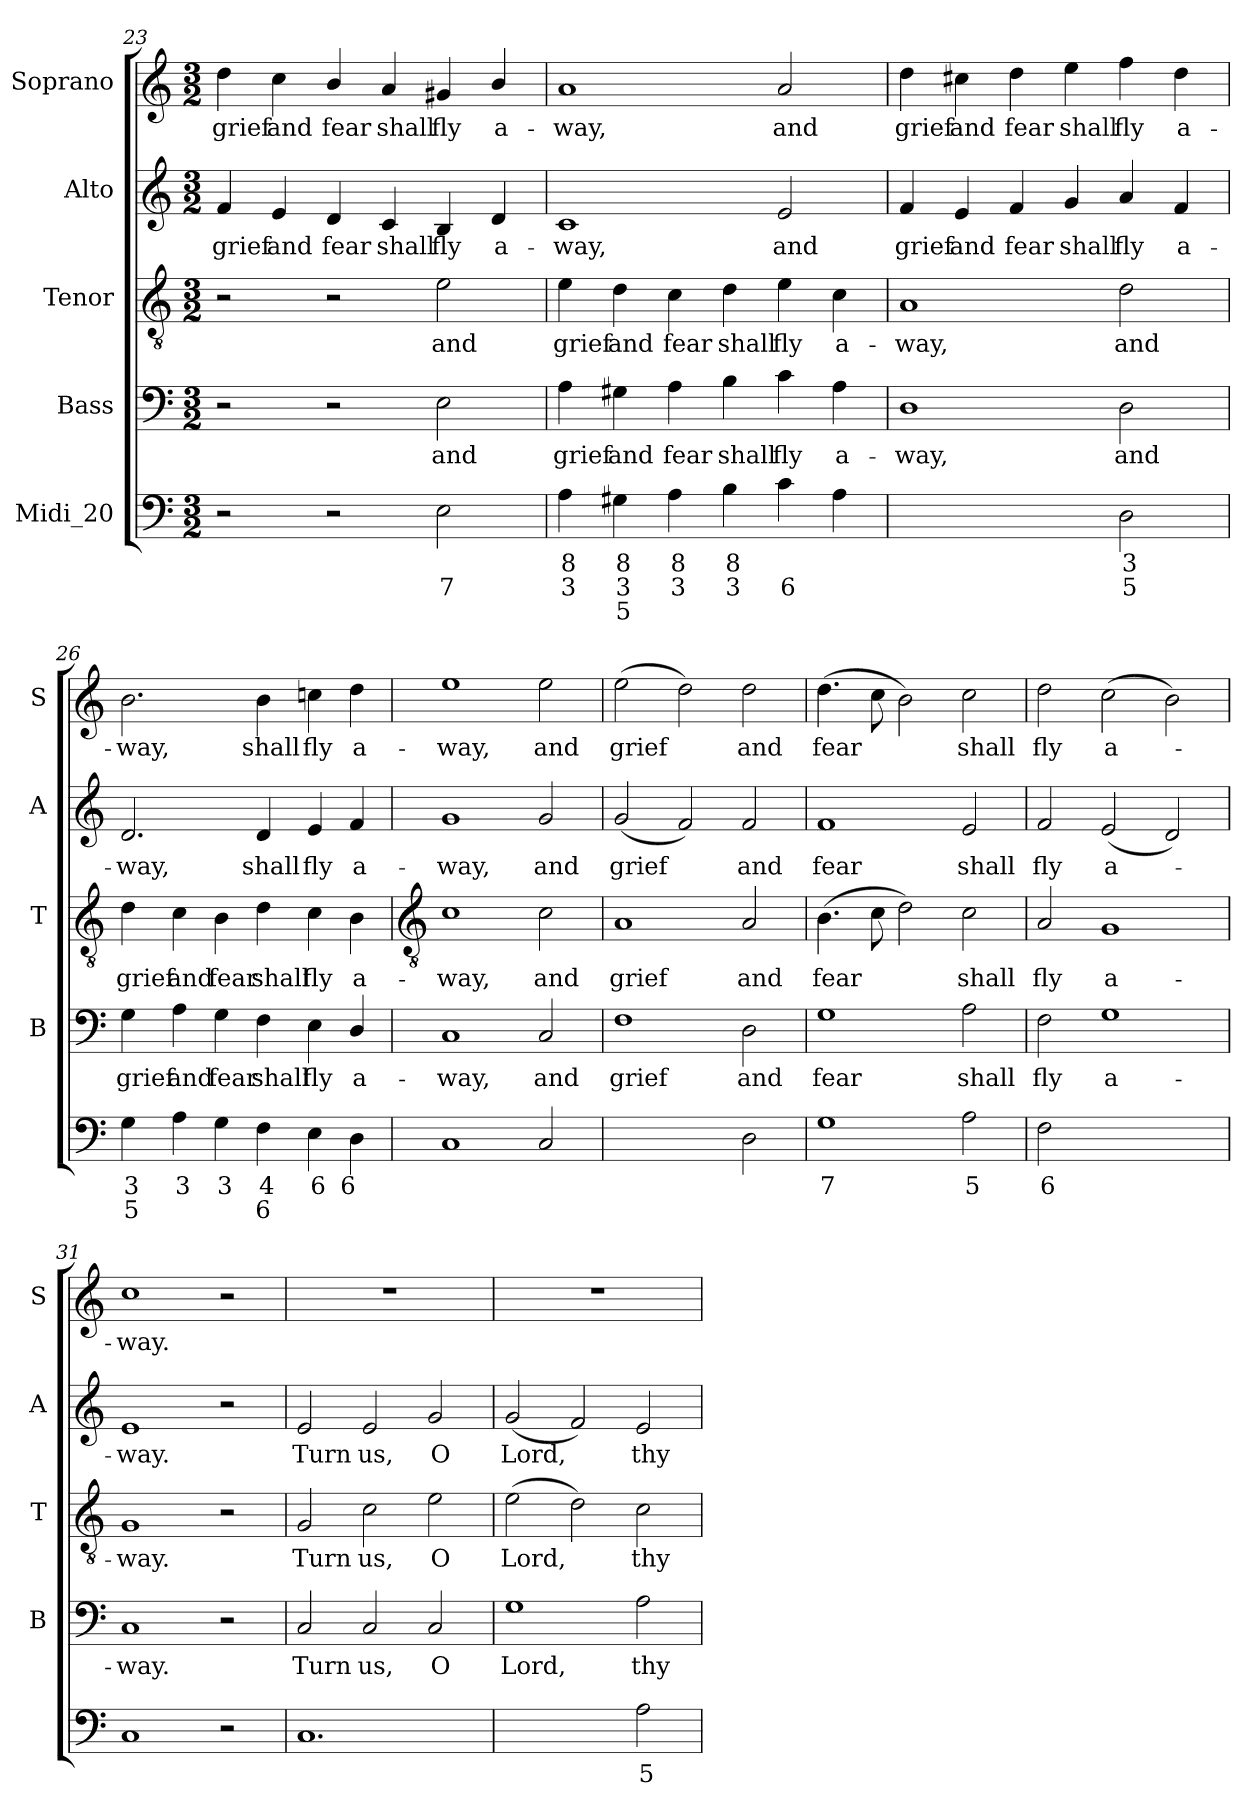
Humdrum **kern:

**kern	**text	**text	**text	**kern	**text	**kern	**text	**kern	**text	**kern	**text
*part5	*part5	*part5	*part5	*part4	*part4	*part3	*part3	*part2	*part2	*part1	*part1
*staff5	*staff5	*staff5	*staff5	*staff4	*staff4	*staff3	*staff3	*staff2	*staff2	*staff1	*staff1
*I"Midi_20	*	*	*	*I"Bass	*	*I"Tenor	*	*I"Alto	*	*I"Soprano	*
*	*	*	*	*I'B	*	*I'T	*	*I'A	*	*I'S	*
!!LO:LB:g=z
*clefF4	*	*	*	*clefF4	*	*clefGv2	*	*clefG2	*	*clefG2	*
*k[]	*	*	*	*k[]	*	*k[]	*	*k[]	*	*k[]	*
*C:	*	*	*	*C:	*	*C:	*	*C:	*	*C:	*
*M3/2	*	*	*	*M3/2	*	*M3/2	*	*M3/2	*	*M3/2	*
=23	=23	=23	=23	=23	=23	=23	=23	=23	=23	=23	=23
!	!	!	!	!	!	!	!	!	!LO:LY:b	!	!LO:LY:b
2r	.	.	.	2r	.	2r	.	4f	grief	4dd	grief
!	!	!	!	!	!	!	!	!	!LO:LY:b	!	!LO:LY:b
.	.	.	.	.	.	.	.	4e	and	4cc	and
!	!	!	!	!	!	!	!	!	!LO:LY:b	!	!LO:LY:b
2r	.	.	.	2r	.	2r	.	4d	fear	4b/	fear
!	!	!	!	!	!	!	!	!	!LO:LY:b	!	!LO:LY:b
.	.	.	.	.	.	.	.	4c	shall	4a	shall
!	!	!LO:LY:b	!	!	!LO:LY:b	!	!LO:LY:b	!	!LO:LY:b	!	!LO:LY:b
2E	.	7	.	2E	and	2e	and	4B	fly	4g#X	fly
!	!	!	!	!	!	!	!	!	!LO:LY:b	!	!LO:LY:b
.	.	.	.	.	.	.	.	4d	a-	4b/	a-
=24	=24	=24	=24	=24	=24	=24	=24	=24	=24	=24	=24
!	!LO:LY:b	!LO:LY:b	!	!	!LO:LY:b	!	!LO:LY:b	!	!LO:LY:b	!	!LO:LY:b
4A	8	3	.	4A	grief	4e	grief	1c	-way,	1a	-way,
!	!LO:LY:b	!LO:LY:b	!LO:LY:b	!	!LO:LY:b	!	!LO:LY:b	!	!	!	!
4G#X	8	3	5	4G#X	and	4d	and	.	.	.	.
!	!LO:LY:b	!LO:LY:b	!	!	!LO:LY:b	!	!LO:LY:b	!	!	!	!
4A	8	3	.	4A	fear	4c	fear	.	.	.	.
!	!LO:LY:b	!LO:LY:b	!	!	!LO:LY:b	!	!LO:LY:b	!	!	!	!
4B	8	3	.	4B	shall	4d	shall	.	.	.	.
!	!	!LO:LY:b	!	!	!LO:LY:b	!	!LO:LY:b	!	!LO:LY:b	!	!LO:LY:b
4c	.	6	.	4c	fly	4e	fly	2e	and	2a	and
!	!	!	!	!	!LO:LY:b	!	!LO:LY:b	!	!	!	!
4A	.	.	.	4A	a-	4c	a-	.	.	.	.
=25	=25	=25	=25	=25	=25	=25	=25	=25	=25	=25	=25
!	!LO:LY:b	!	!	!	!LO:LY:b	!	!LO:LY:b	!	!LO:LY:b	!	!LO:LY:b
[4Dyy	5	.	.	1D	-way,	1A	-way,	4f	grief	4dd	grief
!	!LO:LY:b	!LO:LY:b	!LO:LY:b	!	!	!	!	!	!LO:LY:b	!	!LO:LY:b
4Dyy_	5	7	2	.	.	.	.	4e	and	4cc#X	and
!	!LO:LY:b	!LO:LY:b	!LO:LY:b	!	!	!	!	!	!LO:LY:b	!	!LO:LY:b
4Dyy_	5	8	3	.	.	.	.	4f	fear	4dd	fear
!	!LO:LY:b	!LO:LY:b	!LO:LY:b	!	!	!	!	!	!LO:LY:b	!	!LO:LY:b
4Dyy]	5	2	4	.	.	.	.	4g	shall	4ee	shall
!	!LO:LY:b	!LO:LY:b	!	!	!LO:LY:b	!	!LO:LY:b	!	!LO:LY:b	!	!LO:LY:b
2D	3	5	.	2D	and	2d	and	4a	fly	4ff	fly
!	!	!	!	!	!	!	!	!	!LO:LY:b	!	!LO:LY:b
.	.	.	.	.	.	.	.	4f	a-	4dd	a-
=26	=26	=26	=26	=26	=26	=26	=26	=26	=26	=26	=26
!	!LO:LY:b	!LO:LY:b	!	!	!LO:LY:b	!	!LO:LY:b	!	!LO:LY:b	!	!LO:LY:b
4G	3	5	.	4G	grief	4d	grief	2.d	-way,	2.b	-way,
!	!LO:LY:b	!	!	!	!LO:LY:b	!	!LO:LY:b	!	!	!	!
4A	3	.	.	4A	and	4c	and	.	.	.	.
!	!LO:LY:b	!	!	!	!LO:LY:b	!	!LO:LY:b	!	!	!	!
4G	3	.	.	4G	fear	4B	fear	.	.	.	.
!	!LO:LY:b	!LO:LY:b	!	!	!LO:LY:b	!	!LO:LY:b	!	!LO:LY:b	!	!LO:LY:b
4F	4	6	.	4F	shall	4d	shall	4d	shall	4b	shall
!	!LO:LY:b	!	!	!	!LO:LY:b	!	!LO:LY:b	!	!LO:LY:b	!	!LO:LY:b
4E	6	.	.	4E	fly	4c	fly	4e	fly	4ccn	fly
!	!LO:LY:b	!	!	!	!LO:LY:b	!	!LO:LY:b	!	!LO:LY:b	!	!LO:LY:b
4D	6	.	.	4D/	a-	4B	a-	4f	a-	4dd	a-
!!LO:LB:g=z
=27	=27	=27	=27	=27	=27	=27	=27	=27	=27	=27	=27
*	*	*	*	*	*	*clefGv2	*	*	*	*	*
!	!	!	!	!	!LO:LY:b	!	!LO:LY:b	!	!LO:LY:b	!	!LO:LY:b
1C	.	.	.	1C	-way,	1c	-way,	1g	-way,	1ee	-way,
!	!	!	!	!	!LO:LY:b	!	!LO:LY:b	!	!LO:LY:b	!	!LO:LY:b
2C	.	.	.	2C	and	2c	and	2g	and	2ee	and
=28	=28	=28	=28	=28	=28	=28	=28	=28	=28	=28	=28
!	!LO:LY:b	!LO:LY:b	!	!	!LO:LY:b	!	!LO:LY:b	!	!LO:LY:b	!	!LO:LY:b
[2Fyy	7	9	.	1F	grief	1A	grief	(<2g	grief	(>2ee	grief
!	!LO:LY:b	!LO:LY:b	!	!	!	!	!	!	!	!	!
2Fyy]	6	8	.	.	.	.	.	2f)	.	2dd)	.
!	!	!	!	!	!LO:LY:b	!	!LO:LY:b	!	!LO:LY:b	!	!LO:LY:b
2D	.	.	.	2D	and	2A	and	2f	and	2dd	and
=29	=29	=29	=29	=29	=29	=29	=29	=29	=29	=29	=29
!	!LO:LY:b	!	!	!	!LO:LY:b	!	!LO:LY:b	!	!LO:LY:b	!	!LO:LY:b
1G	7	.	.	1G	fear	(>4.B	fear	1f	fear	(>4.dd	fear
.	.	.	.	.	.	8c	.	.	.	8cc	.
.	.	.	.	.	.	2d)	.	.	.	2b)	.
!	!LO:LY:b	!	!	!	!LO:LY:b	!	!LO:LY:b	!	!LO:LY:b	!	!LO:LY:b
2A	5	.	.	2A	shall	2c	shall	2e	shall	2cc	shall
=30	=30	=30	=30	=30	=30	=30	=30	=30	=30	=30	=30
!	!LO:LY:b	!	!	!	!LO:LY:b	!	!LO:LY:b	!	!LO:LY:b	!	!LO:LY:b
2F	6	.	.	2F	fly	2A	fly	2f	fly	2dd	fly
!	!LO:LY:b	!LO:LY:b	!	!	!LO:LY:b	!	!LO:LY:b	!	!LO:LY:b	!	!LO:LY:b
[2Gyy	4	6	.	1G	a-	1G	a-	(<2e	a-	(>2cc	a-
!	!LO:LY:b	!LO:LY:b	!	!	!	!	!	!	!	!	!
2Gyy]	3	5	.	.	.	.	.	2d)	.	2b)	.
=31	=31	=31	=31	=31	=31	=31	=31	=31	=31	=31	=31
!	!	!	!	!	!LO:LY:b	!	!LO:LY:b	!	!LO:LY:b	!	!LO:LY:b
1C	.	.	.	1C	-way.	1G	-way.	1e	way.	1cc	way.
2r	.	.	.	2r	.	2r	.	2r	.	2r	.
=32	=32	=32	=32	=32	=32	=32	=32	=32	=32	=32	=32
!	!	!	!	!	!LO:LY:b	!	!LO:LY:b	!	!LO:LY:b	!LO:N:vis=1	!
1.C	.	.	.	2C	Turn	2G	Turn	2e	Turn	1.r	.
!	!	!	!	!	!LO:LY:b	!	!LO:LY:b	!	!LO:LY:b	!	!
.	.	.	.	2C	us,	2c	us,	2e	us,	.	.
!	!	!	!	!	!LO:LY:b	!	!LO:LY:b	!	!LO:LY:b	!	!
.	.	.	.	2C	O	2e	O	2g	O	.	.
=33	=33	=33	=33	=33	=33	=33	=33	=33	=33	=33	=33
!	!LO:LY:b	!	!	!	!LO:LY:b	!	!LO:LY:b	!	!LO:LY:b	!LO:N:vis=1	!
[2Gyy	6	.	.	1G	Lord,	(>2e	Lord,	(<2g	Lord,	1.r	.
!	!LO:LY:b	!	!	!	!	!	!	!	!	!	!
2Gyy]	7	.	.	.	.	2d)	.	2f)	.	.	.
!	!LO:LY:b	!	!	!	!LO:LY:b	!	!LO:LY:b	!	!LO:LY:b	!	!
2A	5	.	.	2A	thy	2c	thy	2e	thy	.	.
=	=	=	=	=	=	=	=	=	=	=	=
*-	*-	*-	*-	*-	*-	*-	*-	*-	*-	*-	*-
